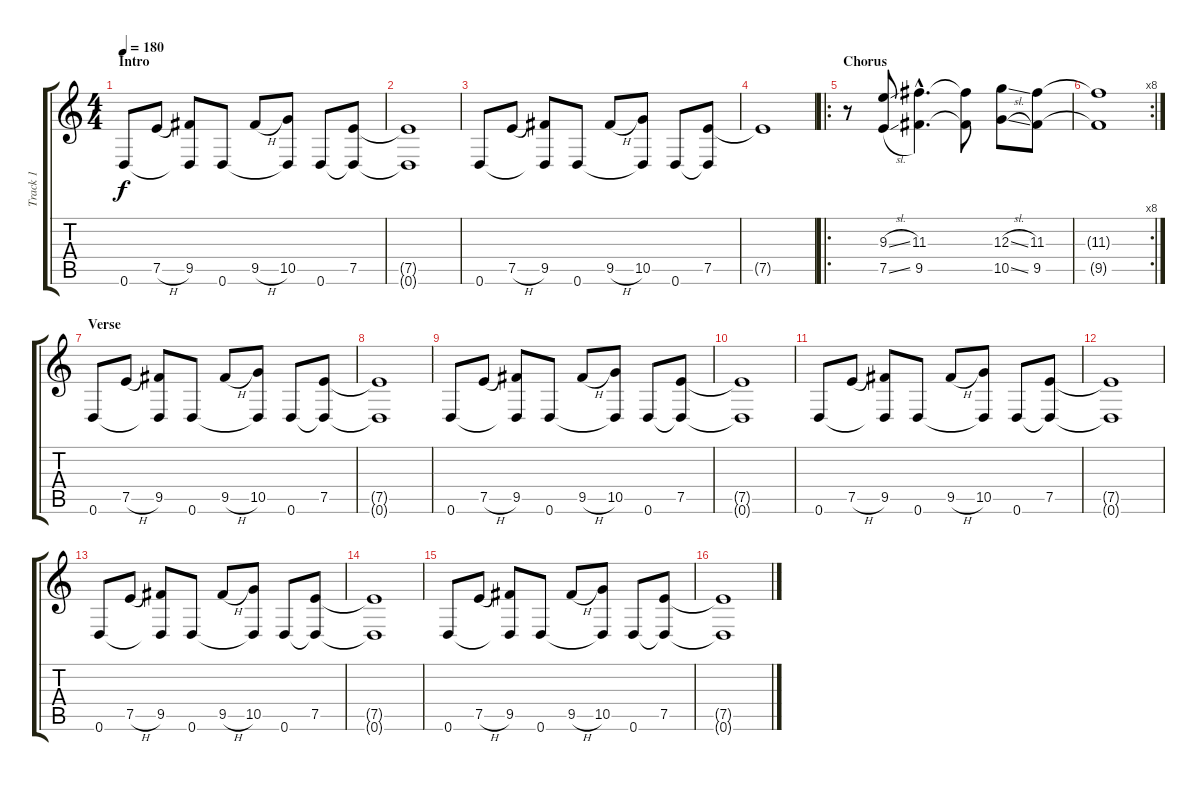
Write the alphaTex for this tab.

\track ("Track 1" "Track 1") {instrument electricguitarclean}
\staff {score tabs}
\tuning (E4 B3 G3 D3 A2 D2) {hide}
\ts (4 4)
\section ("" "Intro")
\tempo 180
\clef g2
\ks c
0.6.8{dy f instrument electricguitarclean} 7.5{h}.8 (9.5 0.6{t}).8 0.6.8 9.5{h}.8 (10.5 0.6{t}).8 0.6.8 (7.5 0.6{t}).8 |
(7.5{t} 0.6{t}).1 |
0.6.8 7.5{h}.8 (9.5 0.6{t}).8 0.6.8 9.5{h}.8 (10.5 0.6{t}).8 0.6.8 (7.5 0.6{t}).8 |
7.5{t}.1 |
\ro
\section ("" "Chorus")
r.8 (9.3{sl} 7.5{sl}).8{instrument overdrivenguitar} (11.3{hac} 9.5{hac}).4{d} (11.3{t} 9.5{t}).8 (12.3{sl} 10.5{sl}).8 (11.3 9.5).8 |
\rc 8
(11.3{t} 9.5{t}).1 |
\section ("" "Verse")
0.6.8{instrument electricguitarclean} 7.5{h}.8 (9.5 0.6{t}).8 0.6.8 9.5{h}.8 (10.5 0.6{t}).8 0.6.8 (7.5 0.6{t}).8 |
(7.5{t} 0.6{t}).1 |
0.6.8 7.5{h}.8 (9.5 0.6{t}).8 0.6.8 9.5{h}.8 (10.5 0.6{t}).8 0.6.8 (7.5 0.6{t}).8 |
(7.5{t} 0.6{t}).1 |
0.6.8 7.5{h}.8 (9.5 0.6{t}).8 0.6.8 9.5{h}.8 (10.5 0.6{t}).8 0.6.8 (7.5 0.6{t}).8 |
(7.5{t} 0.6{t}).1 |
0.6.8 7.5{h}.8 (9.5 0.6{t}).8 0.6.8 9.5{h}.8 (10.5 0.6{t}).8 0.6.8 (7.5 0.6{t}).8 |
(7.5{t} 0.6{t}).1 |
0.6.8 7.5{h}.8 (9.5 0.6{t}).8 0.6.8 9.5{h}.8 (10.5 0.6{t}).8 0.6.8 (7.5 0.6{t}).8 |
(7.5{t} 0.6{t}).1
